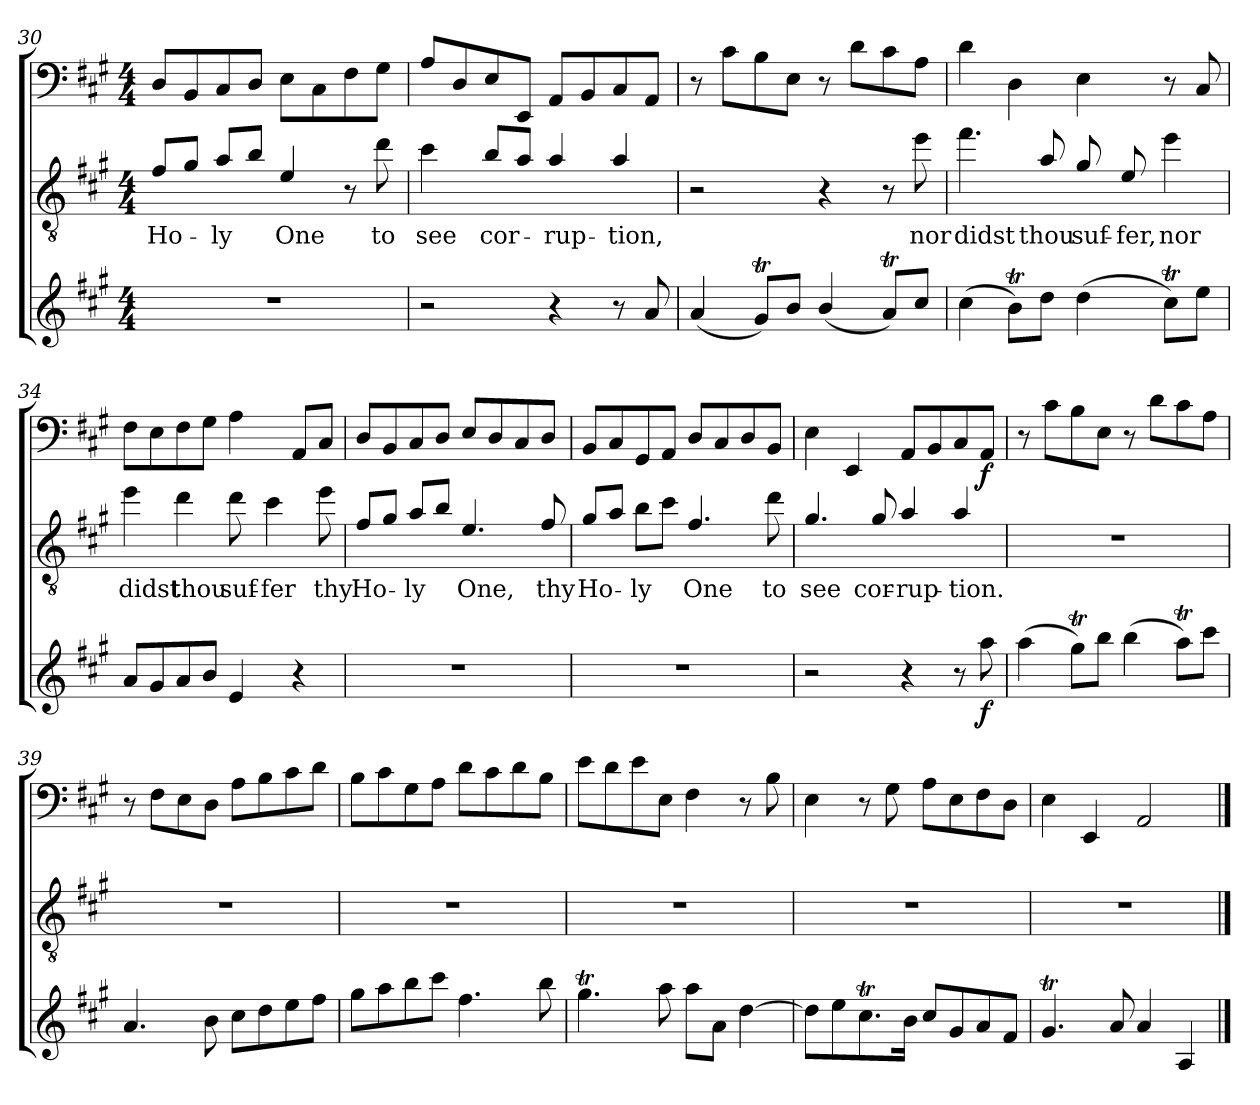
**kern	**dynam	**kern	**text	**kern	**dynam
*part3	*part3	*part2	*part2	*part1	*part1
*staff3	*staff3	*staff2	*staff2	*staff1	*staff1
*clefG2	*	*clefGv2	*	*clefF4	*
*k[f#c#g#]	*	*k[f#c#g#]	*	*k[f#c#g#]	*
*A:	*	*A:	*	*A:	*
*M4/4	*	*M4/4	*	*M4/4	*
=30	=30	=30	=30	=30	=30
1r	.	8f#/L	Ho-	8D/L	.
.	.	8g#/J	.	8BB/	.
.	.	8a/L	-ly	8C#/	.
.	.	8b/J	.	8D/J	.
.	.	4e/	One	8E\L	.
.	.	.	.	8C#\	.
.	.	8r	.	8F#\	.
.	.	8dd\	to	8G#\J	.
=31	=31	=31	=31	=31	=31
2r	.	4cc#\	see	8A/L	.
.	.	.	.	8D/	.
.	.	8b/L	cor-	8E/	.
.	.	8a/J	.	8EE/J	.
4r	.	4a/	-rup-	8AA/L	.
.	.	.	.	8BB/	.
8r	.	4a/	-tion,	8C#/	.
8a/	.	.	.	8AA/J	.
=32	=32	=32	=32	=32	=32
(4a/	.	2r	.	8r	.
.	.	.	.	8c#\L	.
8g#t/L)	.	.	.	8B\	.
8b/J	.	.	.	8E\J	.
(4b/	.	4r	.	8r	.
.	.	.	.	8d\L	.
8aT/L)	.	8r	.	8c#\	.
8cc#/J	.	8ee\	nor	8A\J	.
=33	=33	=33	=33	=33	=33
(4cc#\	.	4.ff#\	didst	4d\	.
8bT\L)	.	.	.	4D\	.
8dd\J	.	8a/	thou	.	.
(4dd\	.	8g#/	suf-	4E\	.
.	.	8e/	-fer,	.	.
8cc#t\L)	.	4ee\	nor	8r	.
8ee\J	.	.	.	8C#/	.
=34	=34	=34	=34	=34	=34
8a/L	.	4ee\	didst	8F#\L	.
8g#/	.	.	.	8E\	.
8a/	.	4dd\	thou	8F#\	.
8b/J	.	.	.	8G#\J	.
4e/	.	8dd\	suf-	4A\	.
.	.	4cc#\	-fer	.	.
4r	.	.	.	8AA/L	.
.	.	8ee\	thy	8C#/J	.
=35	=35	=35	=35	=35	=35
1r	.	8f#/L	Ho-	8D/L	.
.	.	8g#/J	.	8BB/	.
.	.	8a/L	-ly	8C#/	.
.	.	8b/J	.	8D/J	.
.	.	4.e/	One,	8E/L	.
.	.	.	.	8D/	.
.	.	.	.	8C#/	.
.	.	8f#/	thy	8D/J	.
=36	=36	=36	=36	=36	=36
1r	.	8g#/L	Ho-	8BB/L	.
.	.	8a/J	.	8C#/	.
.	.	8b\L	-ly	8GG#/	.
.	.	8cc#\J	.	8AA/J	.
.	.	4.f#/	One	8D/L	.
.	.	.	.	8C#/	.
.	.	.	.	8D/	.
.	.	8dd\	to	8BB/J	.
=37	=37	=37	=37	=37	=37
2r	.	4.g#/	see	4E\	.
.	.	.	.	4EE/	.
.	.	8g#/	cor-	.	.
4r	.	4a/	-rup-	8AA/L	.
.	.	.	.	8BB/	.
8r	.	4a/	-tion.	8C#/	.
8aa\	f	.	.	8AA/J	f
=38	=38	=38	=38	=38	=38
(4aa\	.	1r	.	8r	.
.	.	.	.	8c#\L	.
8gg#t\L)	.	.	.	8B\	.
8bb\J	.	.	.	8E\J	.
(4bb\	.	.	.	8r	.
.	.	.	.	8d\L	.
8aaT\L)	.	.	.	8c#\	.
8ccc#\J	.	.	.	8A\J	.
=39	=39	=39	=39	=39	=39
4.a/	.	1r	.	8r	.
.	.	.	.	8F#\L	.
.	.	.	.	8E\	.
8b\	.	.	.	8D\J	.
8cc#\L	.	.	.	8A\L	.
8dd\	.	.	.	8B\	.
8ee\	.	.	.	8c#\	.
8ff#\J	.	.	.	8d\J	.
=40	=40	=40	=40	=40	=40
8gg#\L	.	1r	.	8B\L	.
8aa\	.	.	.	8c#\	.
8bb\	.	.	.	8G#\	.
8ccc#\J	.	.	.	8A\J	.
4.ff#\	.	.	.	8d\L	.
.	.	.	.	8c#\	.
.	.	.	.	8d\	.
8bb\	.	.	.	8B\J	.
=41	=41	=41	=41	=41	=41
4.gg#t\	.	1r	.	8e\L	.
.	.	.	.	8d\	.
.	.	.	.	8e\	.
8aa\	.	.	.	8E\J	.
8aa\L	.	.	.	4F#\	.
8a\J	.	.	.	.	.
[4dd\	.	.	.	8r	.
.	.	.	.	8B\	.
=42	=42	=42	=42	=42	=42
8dd\L]	.	1r	.	4E\	.
8ee\	.	.	.	.	.
8.cc#t\	.	.	.	8r	.
.	.	.	.	8G#\	.
16b\Jk	.	.	.	.	.
8cc#/L	.	.	.	8A\L	.
8g#/	.	.	.	8E\	.
8a/	.	.	.	8F#\	.
8f#/J	.	.	.	8D\J	.
=43	=43	=43	=43	=43	=43
4.g#t/	.	1r	.	4E\	.
.	.	.	.	4EE/	.
8a/	.	.	.	.	.
4a/	.	.	.	2AA/	.
4A/	.	.	.	.	.
==	==	==	==	==	==
*-	*-	*-	*-	*-	*-
